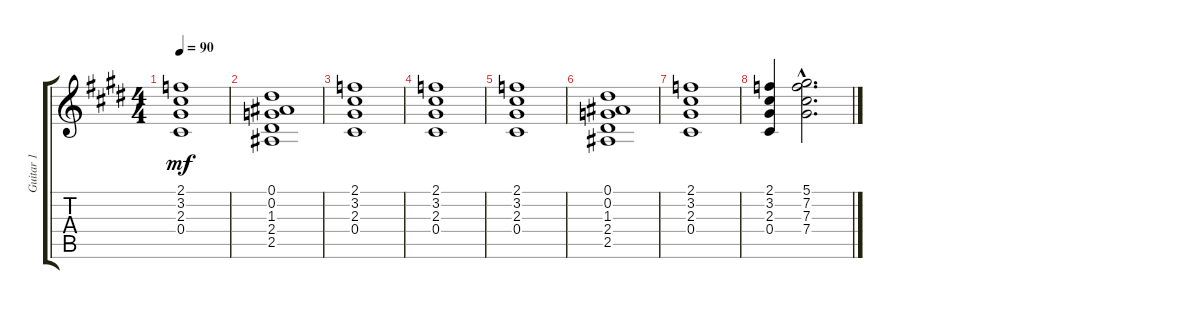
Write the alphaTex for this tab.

\track ("Guitar 1" "Guitar 1") {instrument electricguitarclean}
\staff {score tabs}
\tuning (Eb4 Bb3 Gb3 Db3 Ab2 Eb2) {hide}
\ts (4 4)
\tempo 90
\clef g2
\ks e
(2.1 3.2 2.3 0.4).1{dy mf} |
(0.1 0.2 1.3 2.4 2.5).1 |
(2.1 3.2 2.3 0.4).1 |
(2.1 3.2 2.3 0.4).1 |
(2.1 3.2 2.3 0.4).1 |
(0.1 0.2 1.3 2.4 2.5).1 |
(2.1 3.2 2.3 0.4).1 |
(2.1 3.2 2.3 0.4).4 (5.1{hac} 7.2{hac} 7.3{hac} 7.4{hac}).2{d}
